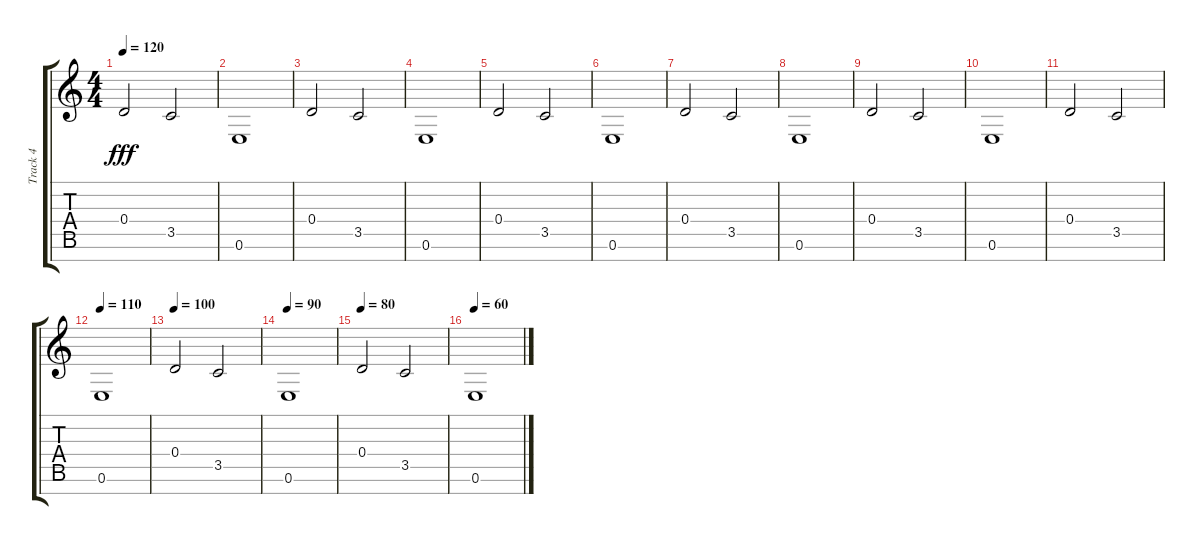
\track ("Track 4" "Track 4") {instrument electricbassfinger}
\staff {score tabs}
\tuning (E4 B3 G3 D3 A2 E2 B1) {hide}
\ts (4 4)
\tempo 120
\clef g2
\ks c
0.4.2{dy fff} 3.5.2 |
0.6.1 |
0.4.2 3.5.2 |
0.6.1 |
0.4.2 3.5.2 |
0.6.1 |
0.4.2 3.5.2 |
0.6.1 |
0.4.2 3.5.2 |
0.6.1 |
0.4.2 3.5.2 |
\tempo 110
0.6.1 |
\tempo 100
0.4.2 3.5.2 |
\tempo 90
0.6.1 |
\tempo 80
0.4.2 3.5.2 |
\tempo 60
0.6.1
